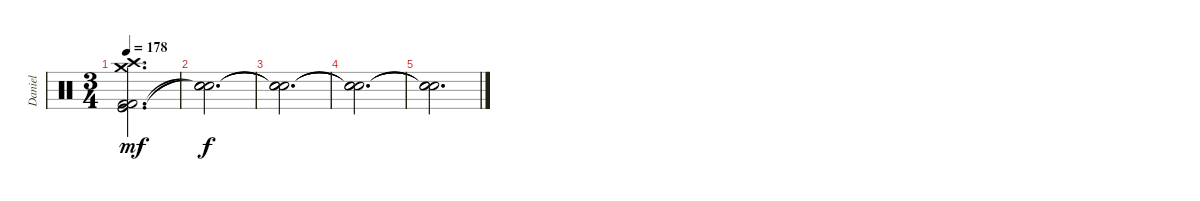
\track ("Daniel" "Daniel") {instrument percussion}
\staff {score}
\articulation defaults
\ts (3 4)
\tempo 178
\clef neutral
\ks c
("Kick (hit)" "Kick (hit) 2" "Kick (hit)" "Kick (hit) 2" "Crash high (hit)" "Crash medium (hit)").2{d dy mf} |
("Snare (hit)"{t} "Snare (hit)"{t} "Snare (hit)"{t}).2{d dy f} |
("Snare (hit)"{t} "Snare (hit)"{t} "Snare (hit)"{t}).2{d} |
("Snare (hit)"{t} "Snare (hit)"{t} "Snare (hit)"{t}).2{d} |
("Snare (hit)"{t} "Snare (hit)"{t} "Snare (hit)"{t}).2{d}
